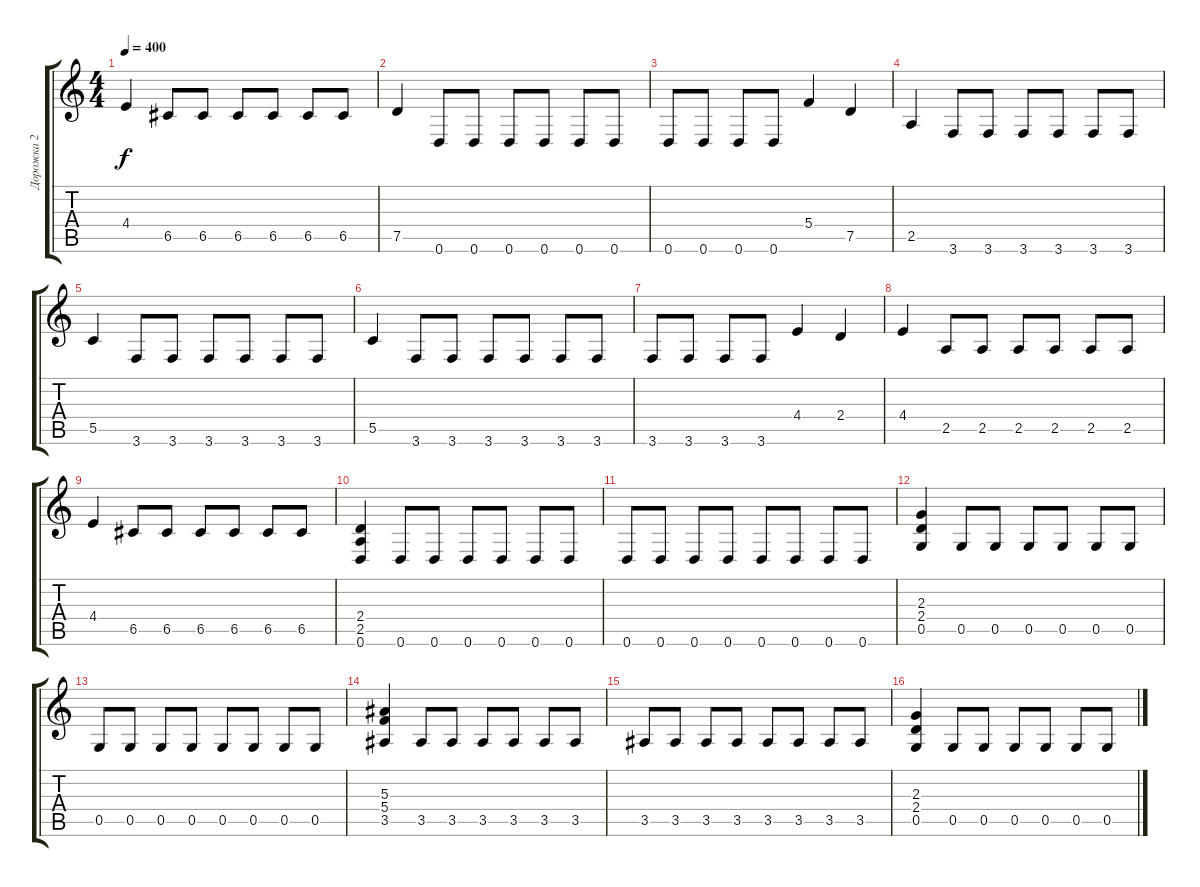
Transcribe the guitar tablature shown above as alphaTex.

\track ("Дорожка 2" "Дорожка 2") {instrument overdrivenguitar}
\staff {score tabs}
\tuning (D4 A3 F3 C3 G2 D2) {hide}
\ts (4 4)
\tempo 400
\clef g2
\ks c
4.4.4{dy f} 6.5.8 6.5.8 6.5.8 6.5.8 6.5.8 6.5.8 |
7.5.4 0.6.8 0.6.8 0.6.8 0.6.8 0.6.8 0.6.8 |
0.6.8 0.6.8 0.6.8 0.6.8 5.4.4 7.5.4 |
2.5.4 3.6.8 3.6.8 3.6.8 3.6.8 3.6.8 3.6.8 |
5.5.4 3.6.8 3.6.8 3.6.8 3.6.8 3.6.8 3.6.8 |
5.5.4 3.6.8 3.6.8 3.6.8 3.6.8 3.6.8 3.6.8 |
3.6.8 3.6.8 3.6.8 3.6.8 4.4.4 2.4.4 |
4.4.4 2.5.8 2.5.8 2.5.8 2.5.8 2.5.8 2.5.8 |
4.4.4 6.5.8 6.5.8 6.5.8 6.5.8 6.5.8 6.5.8 |
(2.4 2.5 0.6).4 0.6.8 0.6.8 0.6.8 0.6.8 0.6.8 0.6.8 |
0.6.8 0.6.8 0.6.8 0.6.8 0.6.8 0.6.8 0.6.8 0.6.8 |
(2.3 2.4 0.5).4 0.5.8 0.5.8 0.5.8 0.5.8 0.5.8 0.5.8 |
0.5.8 0.5.8 0.5.8 0.5.8 0.5.8 0.5.8 0.5.8 0.5.8 |
(5.3 5.4 3.5).4 3.5.8 3.5.8 3.5.8 3.5.8 3.5.8 3.5.8 |
3.5.8 3.5.8 3.5.8 3.5.8 3.5.8 3.5.8 3.5.8 3.5.8 |
(2.3 2.4 0.5).4 0.5.8 0.5.8 0.5.8 0.5.8 0.5.8 0.5.8
